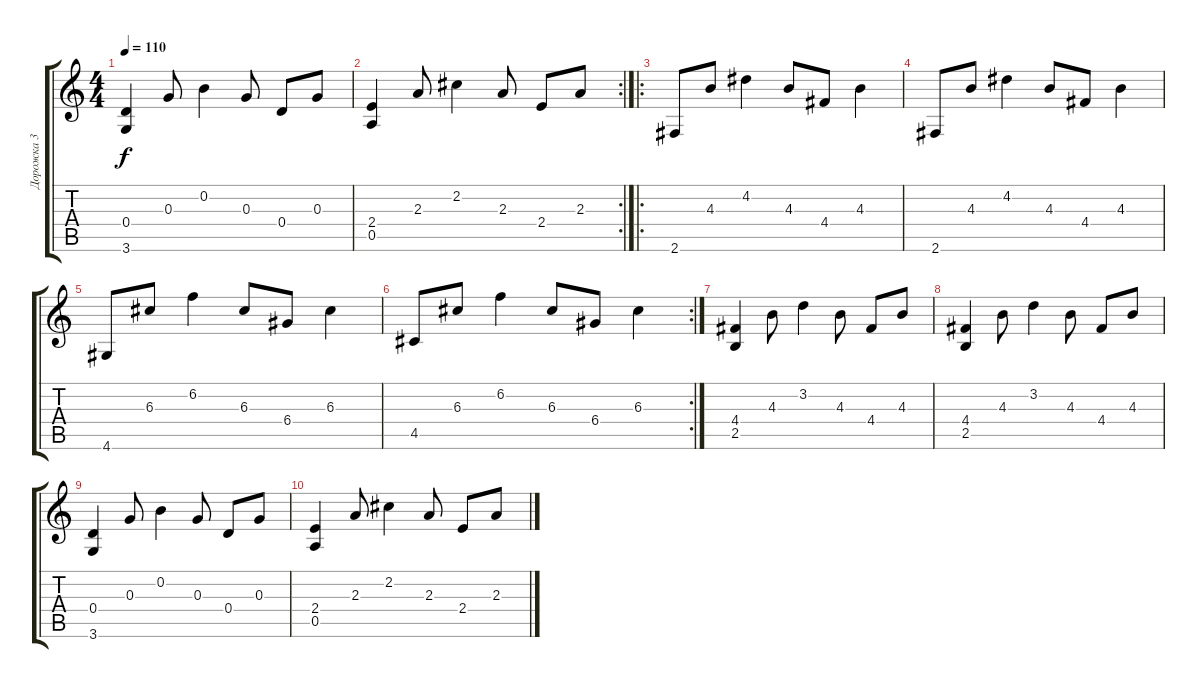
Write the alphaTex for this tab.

\track ("Дорожка 3" "Дорожка 3") {instrument electricguitarclean}
\staff {score tabs}
\tuning (E4 B3 G3 D3 A2 E2) {hide}
\ts (4 4)
\tempo 110
\clef g2
\ks c
(0.4 3.6).4{dy f} 0.3.8 0.2.4 0.3.8 0.4.8 0.3.8 |
\rc 2
(2.4 0.5).4 2.3.8 2.2.4 2.3.8 2.4.8 2.3.8 |
\ro
2.6.8 4.3.8 4.2.4 4.3.8 4.4.8 4.3.4 |
2.6.8 4.3.8 4.2.4 4.3.8 4.4.8 4.3.4 |
4.6.8 6.3.8 6.2.4 6.3.8 6.4.8 6.3.4 |
\rc 2
4.5.8 6.3.8 6.2.4 6.3.8 6.4.8 6.3.4 |
(4.4 2.5).4 4.3.8 3.2.4 4.3.8 4.4.8 4.3.8 |
(4.4 2.5).4 4.3.8 3.2.4 4.3.8 4.4.8 4.3.8 |
(0.4 3.6).4 0.3.8 0.2.4 0.3.8 0.4.8 0.3.8 |
(2.4 0.5).4 2.3.8 2.2.4 2.3.8 2.4.8 2.3.8
